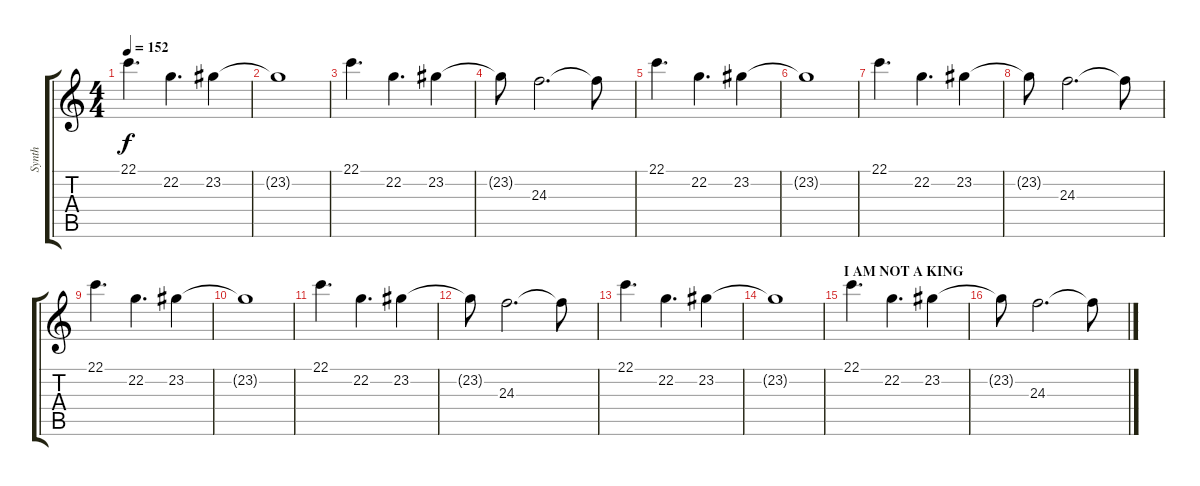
\track ("Synth" "Synth") {instrument synthstrings1}
\staff {score tabs}
\tuning (D4 A3 F3 C3 G2 C2) {hide}
\ts (4 4)
\tempo 152
\clef g2
\ks c
22.1.4{d dy f} 22.2.4{d} 23.2.4 |
23.2{t}.1 |
22.1.4{d} 22.2.4{d} 23.2.4 |
23.2{t}.8 24.3.2{d} 24.3{t}.8 |
22.1.4{d} 22.2.4{d} 23.2.4 |
23.2{t}.1 |
22.1.4{d} 22.2.4{d} 23.2.4 |
23.2{t}.8 24.3.2{d} 24.3{t}.8 |
22.1.4{d} 22.2.4{d} 23.2.4 |
23.2{t}.1 |
22.1.4{d} 22.2.4{d} 23.2.4 |
23.2{t}.8 24.3.2{d} 24.3{t}.8 |
22.1.4{d} 22.2.4{d} 23.2.4 |
23.2{t}.1 |
\section ("" "I AM NOT A KING")
22.1.4{d} 22.2.4{d} 23.2.4 |
23.2{t}.8 24.3.2{d} 24.3{t}.8
